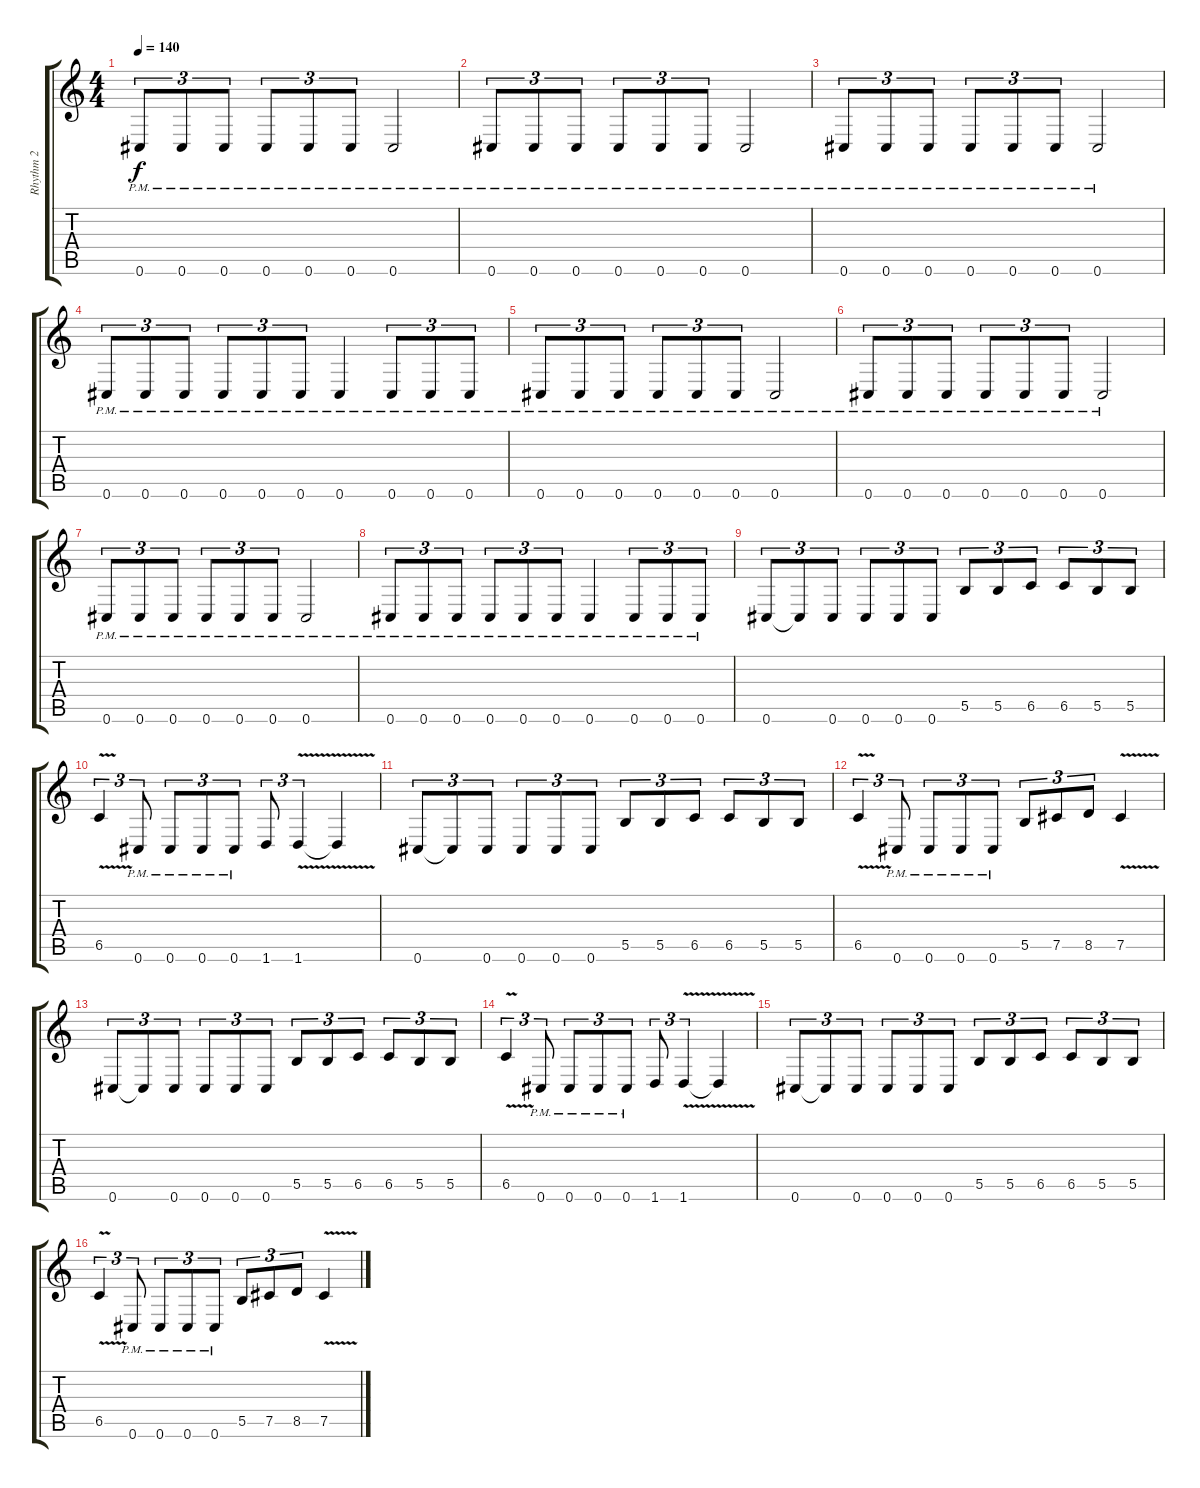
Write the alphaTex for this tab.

\track ("Rhythm 2" "Rhythm 2") {instrument distortionguitar}
\staff {score tabs}
\tuning (Db4 Ab3 E3 B2 Gb2 Db2) {hide}
\ts (4 4)
\tempo 140
\clef g2
\ks c
0.6{pm}.8{tu (3 2) dy f} 0.6{pm}.8{tu (3 2)} 0.6{pm}.8{tu (3 2)} 0.6{pm}.8{tu (3 2)} 0.6{pm}.8{tu (3 2)} 0.6{pm}.8{tu (3 2)} 0.6{pm}.2 |
0.6{pm}.8{tu (3 2)} 0.6{pm}.8{tu (3 2)} 0.6{pm}.8{tu (3 2)} 0.6{pm}.8{tu (3 2)} 0.6{pm}.8{tu (3 2)} 0.6{pm}.8{tu (3 2)} 0.6{pm}.2 |
0.6{pm}.8{tu (3 2)} 0.6{pm}.8{tu (3 2)} 0.6{pm}.8{tu (3 2)} 0.6{pm}.8{tu (3 2)} 0.6{pm}.8{tu (3 2)} 0.6{pm}.8{tu (3 2)} 0.6{pm}.2 |
0.6{pm}.8{tu (3 2)} 0.6{pm}.8{tu (3 2)} 0.6{pm}.8{tu (3 2)} 0.6{pm}.8{tu (3 2)} 0.6{pm}.8{tu (3 2)} 0.6{pm}.8{tu (3 2)} 0.6{pm}.4 0.6{pm}.8{tu (3 2)} 0.6{pm}.8{tu (3 2)} 0.6{pm}.8{tu (3 2)} |
0.6{pm}.8{tu (3 2)} 0.6{pm}.8{tu (3 2)} 0.6{pm}.8{tu (3 2)} 0.6{pm}.8{tu (3 2)} 0.6{pm}.8{tu (3 2)} 0.6{pm}.8{tu (3 2)} 0.6{pm}.2 |
0.6{pm}.8{tu (3 2)} 0.6{pm}.8{tu (3 2)} 0.6{pm}.8{tu (3 2)} 0.6{pm}.8{tu (3 2)} 0.6{pm}.8{tu (3 2)} 0.6{pm}.8{tu (3 2)} 0.6{pm}.2 |
0.6{pm}.8{tu (3 2)} 0.6{pm}.8{tu (3 2)} 0.6{pm}.8{tu (3 2)} 0.6{pm}.8{tu (3 2)} 0.6{pm}.8{tu (3 2)} 0.6{pm}.8{tu (3 2)} 0.6{pm}.2 |
0.6{pm}.8{tu (3 2)} 0.6{pm}.8{tu (3 2)} 0.6{pm}.8{tu (3 2)} 0.6{pm}.8{tu (3 2)} 0.6{pm}.8{tu (3 2)} 0.6{pm}.8{tu (3 2)} 0.6{pm}.4 0.6{pm}.8{tu (3 2)} 0.6{pm}.8{tu (3 2)} 0.6{pm}.8{tu (3 2)} |
0.6.8{tu (3 2) volume 16 instrument distortionguitar} 0.6{t}.8{tu (3 2)} 0.6.8{tu (3 2)} 0.6.8{tu (3 2)} 0.6.8{tu (3 2)} 0.6.8{tu (3 2)} 5.5.8{tu (3 2)} 5.5.8{tu (3 2)} 6.5.8{tu (3 2)} 6.5.8{tu (3 2)} 5.5.8{tu (3 2)} 5.5.8{tu (3 2)} |
6.5{v}.4{tu (3 2)} 0.6{pm}.8{tu (3 2)} 0.6{pm}.8{tu (3 2)} 0.6{pm}.8{tu (3 2)} 0.6{pm}.8{tu (3 2)} 1.6.8{tu (3 2)} 1.6{v}.4{tu (3 2)} 1.6{t}.4 |
0.6.8{tu (3 2)} 0.6{t}.8{tu (3 2)} 0.6.8{tu (3 2)} 0.6.8{tu (3 2)} 0.6.8{tu (3 2)} 0.6.8{tu (3 2)} 5.5.8{tu (3 2)} 5.5.8{tu (3 2)} 6.5.8{tu (3 2)} 6.5.8{tu (3 2)} 5.5.8{tu (3 2)} 5.5.8{tu (3 2)} |
6.5{v}.4{tu (3 2)} 0.6{pm}.8{tu (3 2)} 0.6{pm}.8{tu (3 2)} 0.6{pm}.8{tu (3 2)} 0.6{pm}.8{tu (3 2)} 5.5.8{tu (3 2)} 7.5.8{tu (3 2)} 8.5.8{tu (3 2)} 7.5{v}.4 |
0.6.8{tu (3 2)} 0.6{t}.8{tu (3 2)} 0.6.8{tu (3 2)} 0.6.8{tu (3 2)} 0.6.8{tu (3 2)} 0.6.8{tu (3 2)} 5.5.8{tu (3 2)} 5.5.8{tu (3 2)} 6.5.8{tu (3 2)} 6.5.8{tu (3 2)} 5.5.8{tu (3 2)} 5.5.8{tu (3 2)} |
6.5{v}.4{tu (3 2)} 0.6{pm}.8{tu (3 2)} 0.6{pm}.8{tu (3 2)} 0.6{pm}.8{tu (3 2)} 0.6{pm}.8{tu (3 2)} 1.6.8{tu (3 2)} 1.6{v}.4{tu (3 2)} 1.6{t}.4 |
0.6.8{tu (3 2)} 0.6{t}.8{tu (3 2)} 0.6.8{tu (3 2)} 0.6.8{tu (3 2)} 0.6.8{tu (3 2)} 0.6.8{tu (3 2)} 5.5.8{tu (3 2)} 5.5.8{tu (3 2)} 6.5.8{tu (3 2)} 6.5.8{tu (3 2)} 5.5.8{tu (3 2)} 5.5.8{tu (3 2)} |
6.5{v}.4{tu (3 2)} 0.6{pm}.8{tu (3 2)} 0.6{pm}.8{tu (3 2)} 0.6{pm}.8{tu (3 2)} 0.6{pm}.8{tu (3 2)} 5.5.8{tu (3 2)} 7.5.8{tu (3 2)} 8.5.8{tu (3 2)} 7.5{v}.4
